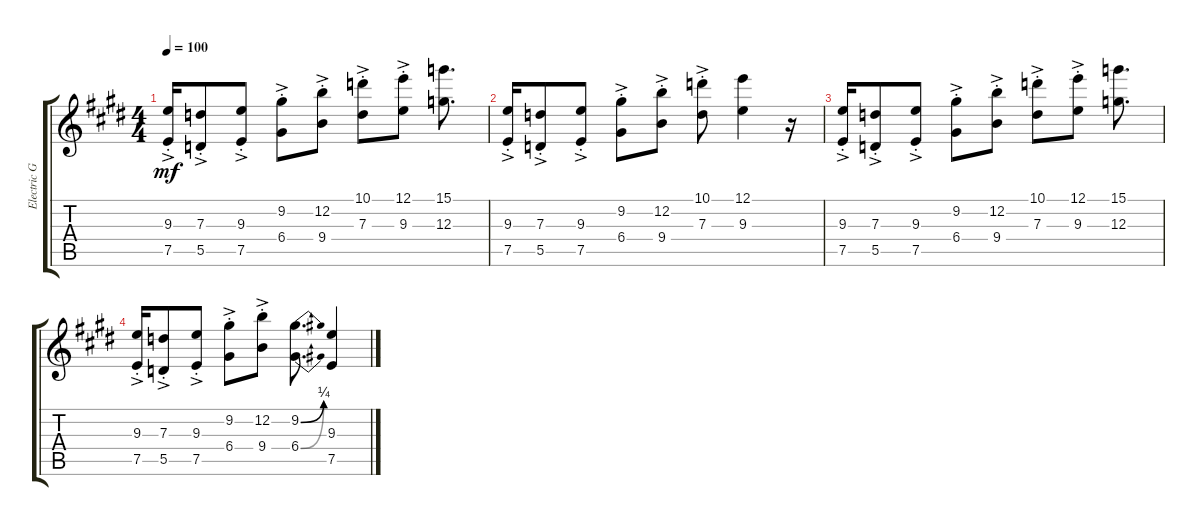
\track ("Electric Guitar" "Electric G") {instrument electricguitarclean}
\staff {score tabs}
\tuning (E4 B3 G3 D3 A2 E2) {hide}
\ts (4 4)
\tempo 100
\clef g2
\ks e
(9.3{ac st} 7.5{ac st}).16{dy mf instrument electricguitarclean} (7.3{ac st} 5.5{ac st}).8 (9.3{ac st} 7.5{ac st}).8 (9.2{ac st} 6.4{ac st}).8 (12.2{ac st} 9.4{ac st}).8 (10.1{ac st} 7.3{ac st}).8 (12.1{ac st} 9.3{ac st}).8 (15.1 12.3).8{d} |
(9.3{ac st} 7.5{ac st}).16 (7.3{ac st} 5.5{ac st}).8 (9.3{ac st} 7.5{ac st}).8 (9.2{ac st} 6.4{ac st}).8 (12.2{ac st} 9.4{ac st}).8 (10.1{ac st} 7.3{ac st}).8 (12.1 9.3).4 r.16 |
(9.3{ac st} 7.5{ac st}).16 (7.3{ac st} 5.5{ac st}).8 (9.3{ac st} 7.5{ac st}).8 (9.2{ac st} 6.4{ac st}).8 (12.2{ac st} 9.4{ac st}).8 (10.1{ac st} 7.3{ac st}).8 (12.1{ac st} 9.3{ac st}).8 (15.1 12.3).8{d} |
(9.3{ac st} 7.5{ac st}).16 (7.3{ac st} 5.5{ac st}).8 (9.3{ac st} 7.5{ac st}).8 (9.2{ac st} 6.4{ac st}).8 (12.2{ac st} 9.4{ac st}).8 (9.2{be (bend 0 0 60 1)} 6.4{be (bend 0 0 60 1)}).8{d} (9.3 7.5).4
